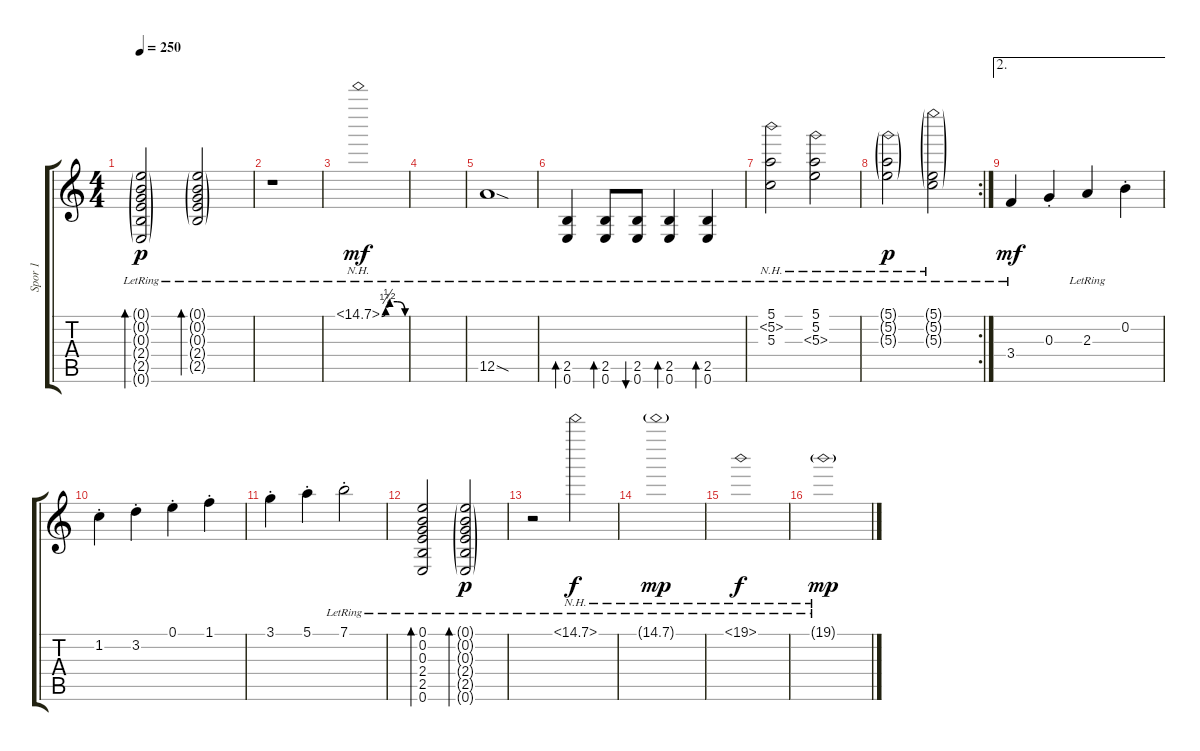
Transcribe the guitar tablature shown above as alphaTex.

\track ("Spor 1" "Spor 1") {instrument acousticguitarsteel}
\staff {score tabs}
\tuning (E4 B3 G3 D3 A2 E2) {hide}
\ts (4 4)
\tempo 250
\clef g2
\ks c
(0.1{g lr} 0.2{g lr} 0.3{g lr} 2.4{g lr} 2.5{g lr} 0.6{g lr}).2{bd 480 dy p} (0.1{g lr} 0.2{g lr} 0.3{g lr} 2.4{g lr} 2.5{g lr}).2{bd 480} |
r.1 |
15.1{be (custom 0 0 10 1 20 2 40 2 60 0) nh lr}.1{dy mf} |
|
12.5{sod lr}.1 |
(2.5{lr} 0.6{lr}).4{bd 480} (2.5{lr} 0.6{lr}).8{bd 480} (2.5{lr} 0.6{lr}).8{bu 480} (2.5{lr} 0.6{lr}).4{bd 480} (2.5{lr} 0.6{lr}).4{bd 480} |
(5.1{lr} 5.2{nh lr} 5.3{lr}).2 (5.1{lr} 5.2{lr} 5.3{nh lr}).2 |
\rc 2
(5.1{g lr} 5.2{g lr} 5.3{nh g lr}).2{dy p} (5.1{nh g lr} 5.2{g lr} 5.3{g lr}).2 |
\ae 2
3.4{lr}.4{dy mf} 0.3{st}.4 2.3{lr}.4 0.2{st}.4 |
1.2{st}.4 3.2{st}.4 0.1{st}.4 1.1{st}.4 |
3.1{st}.4 5.1{st}.4 7.1{st lr}.2 |
(0.1{lr} 0.2{lr} 0.3{lr} 2.4{lr} 2.5{lr} 0.6{lr}).2{bd 480} (0.1{g lr} 0.2{g lr} 0.3{g lr} 2.4{g lr} 2.5{g lr} 0.6{g lr}).2{bd 480 dy p} |
r.2 15.1{nh lr}.2{dy f} |
15.1{nh g lr}.1{dy mp} |
19.1{nh lr}.1{dy f} |
19.1{nh g lr}.1{dy mp}
